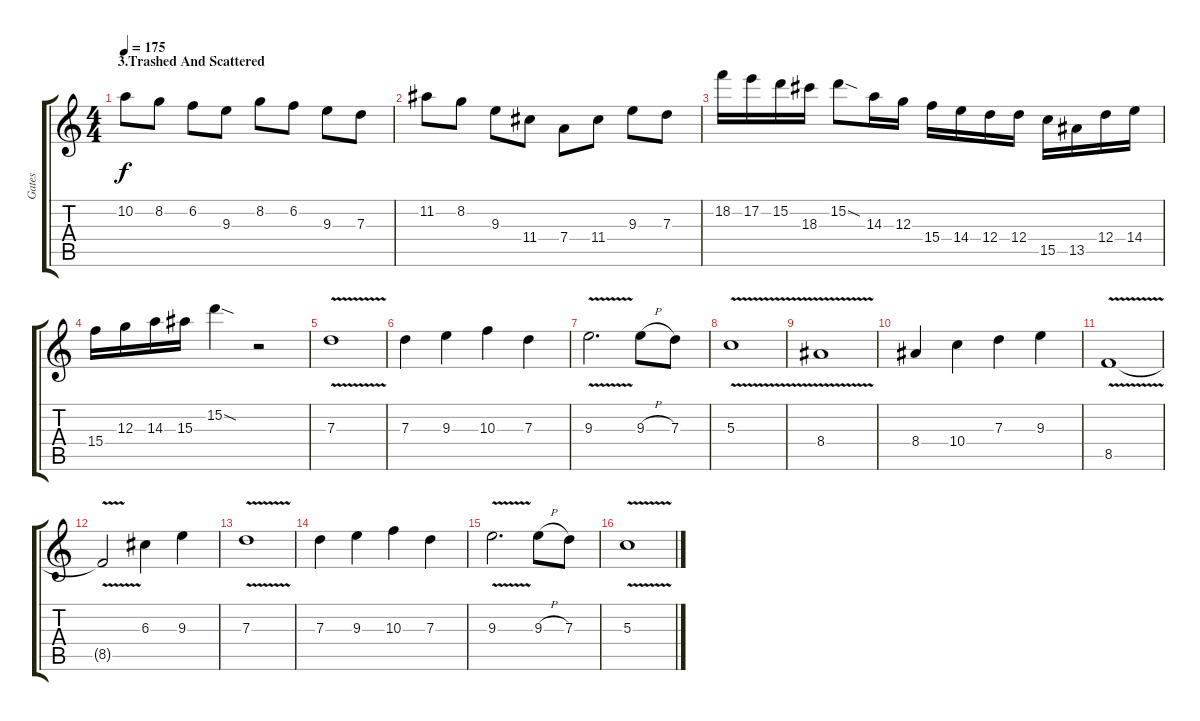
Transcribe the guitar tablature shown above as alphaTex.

\track ("Gates" "Gates") {instrument distortionguitar}
\staff {score tabs}
\tuning (E4 B3 G3 D3 A2 D2) {hide}
\ts (4 4)
\section ("" "3.Trashed And Scattered")
\tempo 175
\clef g2
\ks c
10.2.8{dy f} 8.2.8 6.2.8 9.3.8 8.2.8 6.2.8 9.3.8 7.3.8 |
11.2.8 8.2.8 9.3.8 11.4.8 7.4.8 11.4.8 9.3.8 7.3.8 |
18.2.16 17.2.16 15.2.16 18.3.16 15.2{sod}.8 14.3.16 12.3.16 15.4.16 14.4.16 12.4.16 12.4.16 15.5.16 13.5.16 12.4.16 14.4.16 |
15.4.16 12.3.16 14.3.16 15.3.16 15.2{sod}.4 r.2 |
7.3{v}.1 |
7.3.4 9.3.4 10.3.4 7.3.4 |
9.3{v}.2{d} 9.3{h}.8 7.3.8 |
5.3{v}.1 |
8.4{v}.1 |
8.4.4 10.4.4 7.3.4 9.3.4 |
8.5{v}.1 |
8.5{t}.2 6.3.4 9.3.4 |
7.3{v}.1 |
7.3.4 9.3.4 10.3.4 7.3.4 |
9.3{v}.2{d} 9.3{h}.8 7.3.8 |
5.3{v}.1
